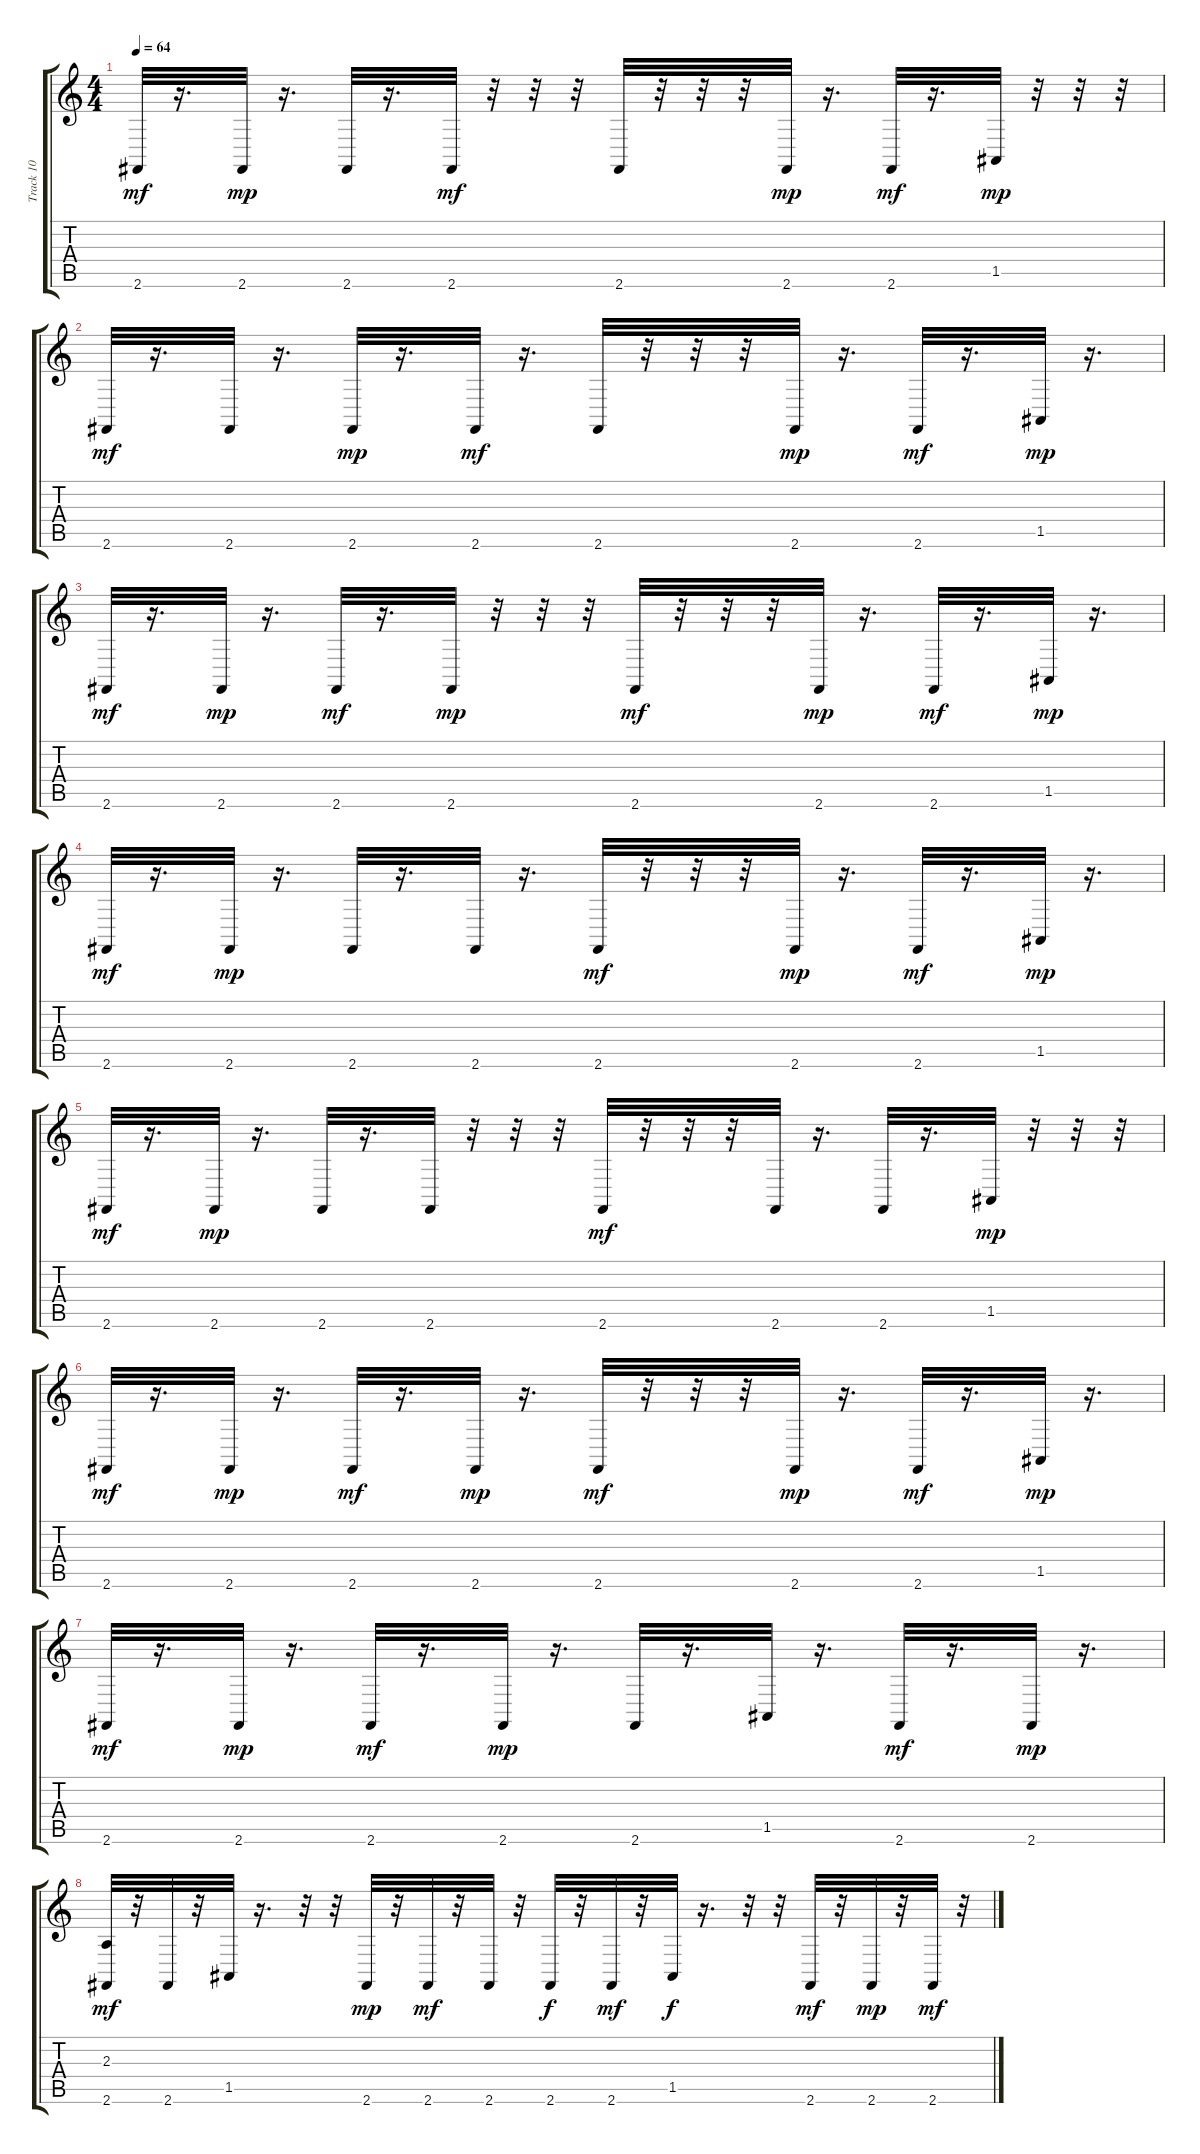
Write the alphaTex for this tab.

\track ("Track 10" "Track 10") {instrument acousticgrandpiano}
\staff {score tabs}
\tuning (E4 B3 G3 D3 A2 E2) {hide}
\ts (4 4)
\tempo 64
\clef g2
\ks c
2.6.32{dy mf} r.16{d} 2.6.32{dy mp} r.16{d} 2.6.32 r.16{d} 2.6.32{dy mf} r.32 r.32 r.32 2.6.32 r.32 r.32 r.32 2.6.32{dy mp} r.16{d} 2.6.32{dy mf} r.16{d} 1.5.32{dy mp} r.32 r.32 r.32 |
2.6.32{dy mf} r.16{d} 2.6.32 r.16{d} 2.6.32{dy mp} r.16{d} 2.6.32{dy mf} r.16{d} 2.6.32 r.32 r.32 r.32 2.6.32{dy mp} r.16{d} 2.6.32{dy mf} r.16{d} 1.5.32{dy mp} r.16{d} |
2.6.32{dy mf} r.16{d} 2.6.32{dy mp} r.16{d} 2.6.32{dy mf} r.16{d} 2.6.32{dy mp} r.32 r.32 r.32 2.6.32{dy mf} r.32 r.32 r.32 2.6.32{dy mp} r.16{d} 2.6.32{dy mf} r.16{d} 1.5.32{dy mp} r.16{d} |
2.6.32{dy mf} r.16{d} 2.6.32{dy mp} r.16{d} 2.6.32 r.16{d} 2.6.32 r.16{d} 2.6.32{dy mf} r.32 r.32 r.32 2.6.32{dy mp} r.16{d} 2.6.32{dy mf} r.16{d} 1.5.32{dy mp} r.16{d} |
2.6.32{dy mf} r.16{d} 2.6.32{dy mp} r.16{d} 2.6.32 r.16{d} 2.6.32 r.32 r.32 r.32 2.6.32{dy mf} r.32 r.32 r.32 2.6.32 r.16{d} 2.6.32 r.16{d} 1.5.32{dy mp} r.32 r.32 r.32 |
2.6.32{dy mf} r.16{d} 2.6.32{dy mp} r.16{d} 2.6.32{dy mf} r.16{d} 2.6.32{dy mp} r.16{d} 2.6.32{dy mf} r.32 r.32 r.32 2.6.32{dy mp} r.16{d} 2.6.32{dy mf} r.16{d} 1.5.32{dy mp} r.16{d} |
2.6.32{dy mf} r.16{d} 2.6.32{dy mp} r.16{d} 2.6.32{dy mf} r.16{d} 2.6.32{dy mp} r.16{d} 2.6.32 r.16{d} 1.5.32 r.16{d} 2.6.32{dy mf} r.16{d} 2.6.32{dy mp} r.16{d} |
(2.3 2.6).32{dy mf} r.32 2.6.32 r.32 1.5.32 r.16{d} r.32 r.32 2.6.32{dy mp} r.32 2.6.32{dy mf} r.32 2.6.32 r.32 2.6.32{dy f} r.32 2.6.32{dy mf} r.32 1.5.32{dy f} r.16{d} r.32 r.32 2.6.32{dy mf} r.32 2.6.32{dy mp} r.32 2.6.32{dy mf} r.32
